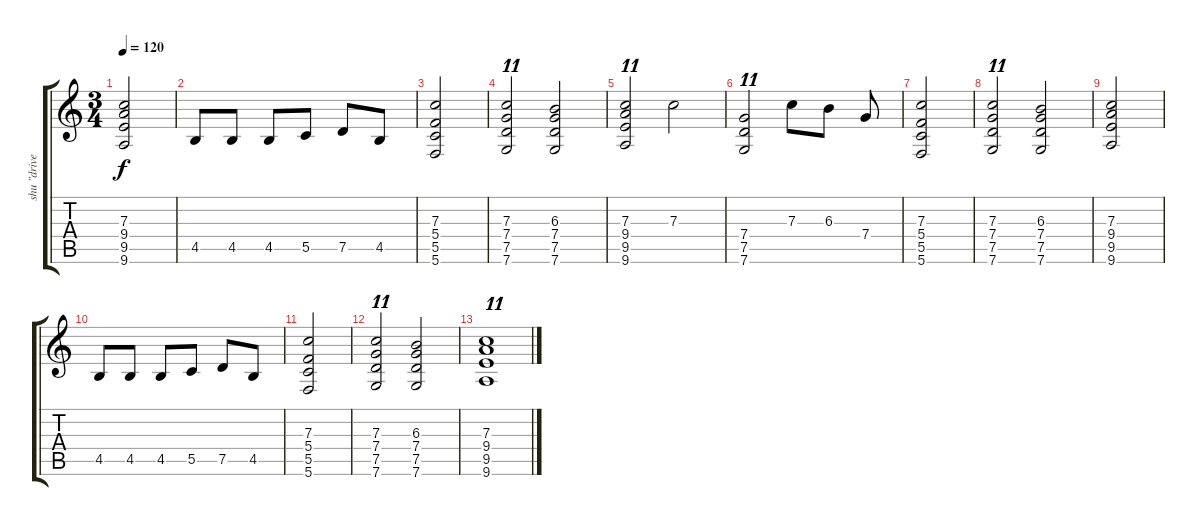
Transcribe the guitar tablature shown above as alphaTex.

\track ("shu \"drive\"" "shu \"drive") {instrument overdrivenguitar}
\staff {score tabs}
\tuning (D4 A3 F3 C3 G2 C2) {hide}
\ts (3 4)
\tempo 120
\clef g2
\ks c
(7.3 9.4 9.5 9.6).2{dy f} |
4.5.8 4.5.8 4.5.8 5.5.8 7.5.8 4.5.8 |
(7.3 5.4 5.5 5.6).2 |
(7.3 7.4 7.5 7.6).2{tu (11 8)} (6.3 7.4 7.5 7.6).2 |
(7.3 9.4 9.5 9.6).2{tu (11 8)} 7.3.2 |
(7.4 7.5 7.6).2{tu (11 8)} 7.3.8 6.3.8 7.4.8 |
(7.3 5.4 5.5 5.6).2 |
(7.3 7.4 7.5 7.6).2{tu (11 8)} (6.3 7.4 7.5 7.6).2 |
(7.3 9.4 9.5 9.6).2 |
4.5.8 4.5.8 4.5.8 5.5.8 7.5.8 4.5.8 |
(7.3 5.4 5.5 5.6).2 |
(7.3 7.4 7.5 7.6).2{tu (11 8)} (6.3 7.4 7.5 7.6).2 |
(7.3 9.4 9.5 9.6).1{tu (11 8)}
